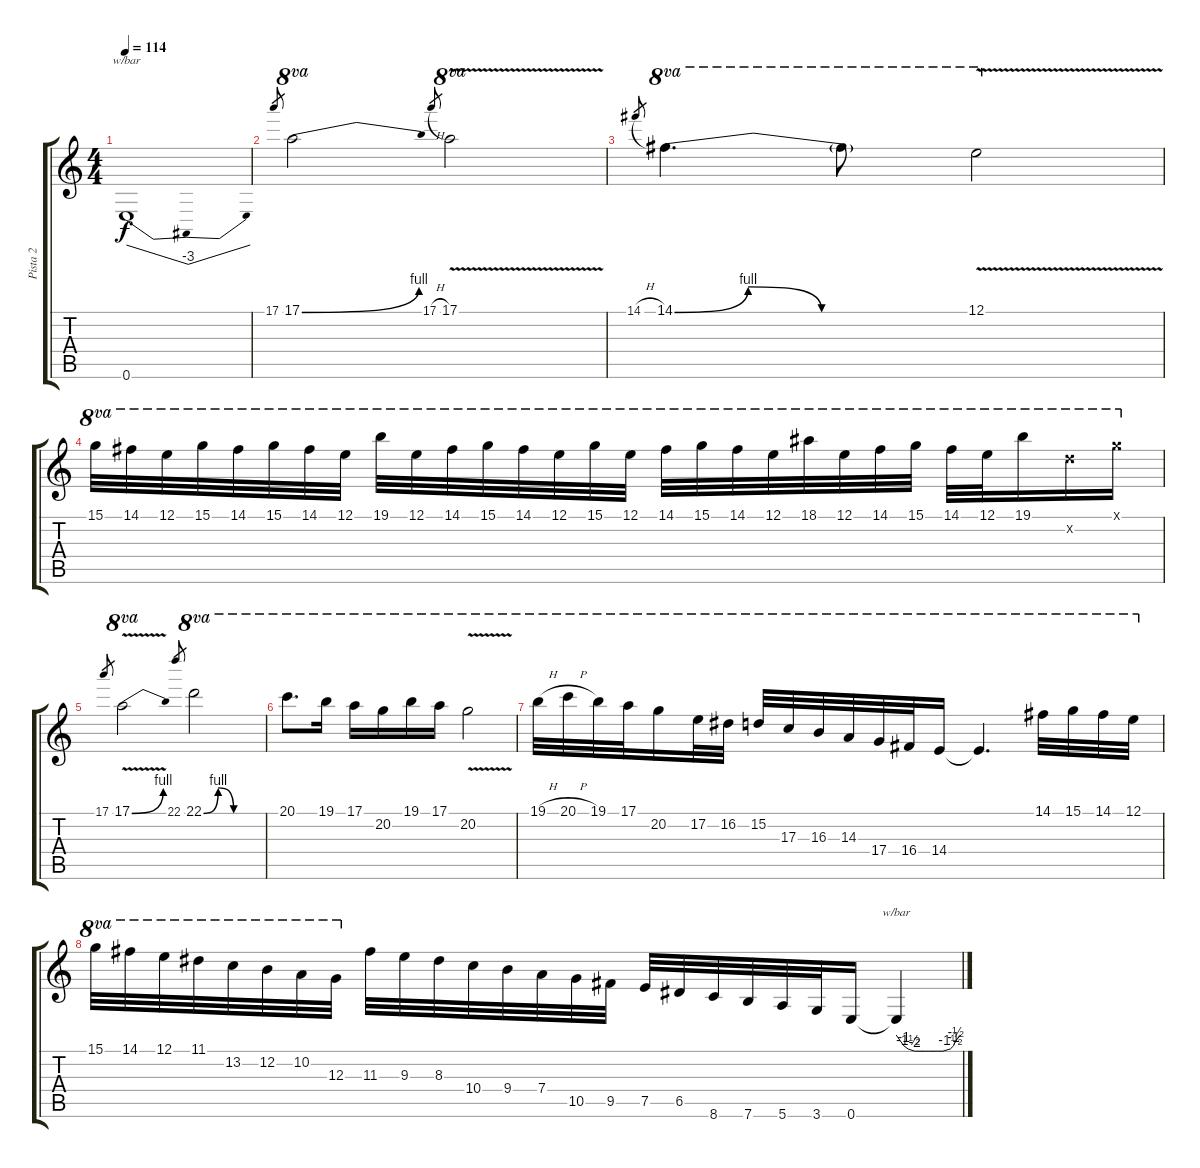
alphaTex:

\track ("Pista 2" "Pista 2") {instrument overdrivenguitar}
\staff {score tabs}
\tuning (E4 B3 G3 D3 A2 E2) {hide}
\ts (4 4)
\tempo 114
\clef g2
\ks c
0.6{t}.1{tbe (dip default 0 0 30 -12 60 0) dy f} |
17.1.8{gr} 17.1{be (bend 0 0 60 4)}.2{ot 8va} 17.1{h}.8{gr} 17.1{v}.2{ot 8va} |
14.1{h}.8{gr} 14.1{be (custom 0 0 15 4 30 0 40 0 60 0)}.4{d ot 8va} 14.1{t}.8{ot 8va} 12.1{v}.2{ot 8va} |
15.1.32{ot 8va} 14.1.32{ot 8va} 12.1.32{ot 8va} 15.1.32{ot 8va} 14.1.32{ot 8va} 15.1.32{ot 8va} 14.1.32{ot 8va} 12.1.32{ot 8va} 19.1.32{ot 8va} 12.1.32{ot 8va} 14.1.32{ot 8va} 15.1.32{ot 8va} 14.1.32{ot 8va} 12.1.32{ot 8va} 15.1.32{ot 8va} 12.1.32{ot 8va} 14.1.32{ot 8va} 15.1.32{ot 8va} 14.1.32{ot 8va} 12.1.32{ot 8va} 18.1.32{ot 8va} 12.1.32{ot 8va} 14.1.32{ot 8va} 15.1.32{ot 8va} 14.1.32{ot 8va} 12.1.32{ot 8va} 19.1.16{ot 8va} 15.2{x}.16{ot 8va} 15.1{x}.16{ot 8va} |
17.1.8{gr} 17.1{be (bend 0 0 60 4) v}.2{ot 8va} 22.1.8{gr} 22.1{be (custom 0 0 15 4 31 0 60 0)}.2{ot 8va} |
20.1.8{d ot 8va} 19.1.16{ot 8va} 17.1.16{ot 8va} 20.2.16{ot 8va} 19.1.16{ot 8va} 17.1.16{ot 8va} 20.2{v}.2{ot 8va} |
19.1{h}.32{ot 8va} 20.1{h}.32{ot 8va} 19.1.32{ot 8va} 17.1.32{ot 8va} 20.2.16{ot 8va} 17.2.32{ot 8va} 16.2.32{ot 8va} 15.2.32{ot 8va} 17.3.32{ot 8va} 16.3.32{ot 8va} 14.3.32{ot 8va} 17.4.32{ot 8va} 16.4.32{ot 8va} 14.4.16{ot 8va} 14.4{t}.4{d ot 8va} 14.1.32{ot 8va} 15.1.32{ot 8va} 14.1.32{ot 8va} 12.1.32{ot 8va} |
15.1.32{ot 8va} 14.1.32{ot 8va} 12.1.32{ot 8va} 11.1.32{ot 8va} 13.2.32{ot 8va} 12.2.32{ot 8va} 10.2.32{ot 8va} 12.3.32{ot 8va} 11.3.32 9.3.32 8.3.32 10.4.32 9.4.32 7.4.32 10.5.32 9.5.32 7.5.32 6.5.32 8.6.32 7.6.32 5.6.32 3.6.32 0.6.16 0.6{t}.4{tbe (custom default 0 0 7 -4 11 -6 17 -8 19 -8 22 -8 27 -8 30 -8 35 -8 38 -8 43 -8 50 -6 53 -4 55 -2 60 0)}
